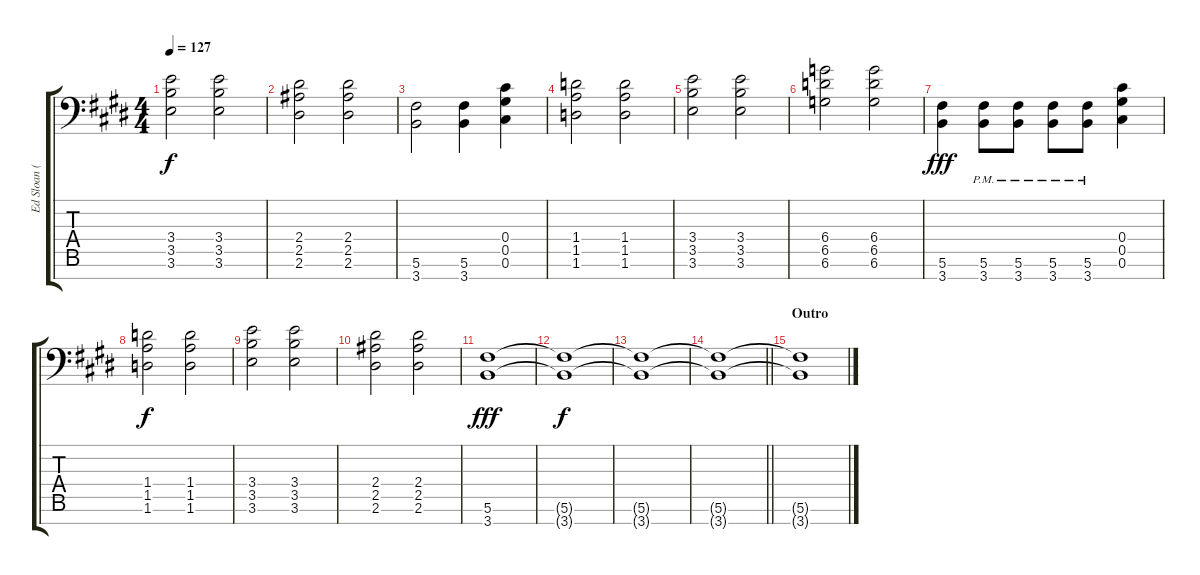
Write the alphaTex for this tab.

\track ("Ed Sloan (Electric) (L)" "Ed Sloan (") {instrument distortionguitar}
\staff {score tabs}
\tuning (Eb4 Bb3 Gb3 Db3 Ab2 Db2 Ab1) {hide}
\ts (4 4)
\tempo 127
\clef f4
\ks c#minor
(3.4 3.5 3.6).2{dy f} (3.4 3.5 3.6).2 |
(2.4 2.5 2.6).2 (2.4 2.5 2.6).2 |
(5.6 3.7).2 (5.6 3.7).4 (0.4 0.5 0.6).4 |
(1.4 1.5 1.6).2 (1.4 1.5 1.6).2 |
(3.4 3.5 3.6).2 (3.4 3.5 3.6).2 |
(6.4 6.5 6.6).2 (6.4 6.5 6.6).2 |
(5.6 3.7).4{dy fff} (5.6{pm} 3.7{pm}).8 (5.6{pm} 3.7{pm}).8 (5.6{pm} 3.7{pm}).8 (5.6{pm} 3.7{pm}).8 (0.4 0.5 0.6).4 |
(1.4 1.5 1.6).2{dy f} (1.4 1.5 1.6).2 |
(3.4 3.5 3.6).2 (3.4 3.5 3.6).2 |
(2.4 2.5 2.6).2 (2.4 2.5 2.6).2 |
(5.6 3.7).1{dy fff} |
(5.6{t} 3.7{t}).1{dy f} |
(5.6{t} 3.7{t}).1 |
\barLineRight lightlight
(5.6{t} 3.7{t}).1 |
\section ("" "Outro")
(5.6{t} 3.7{t}).1{volume 0}
